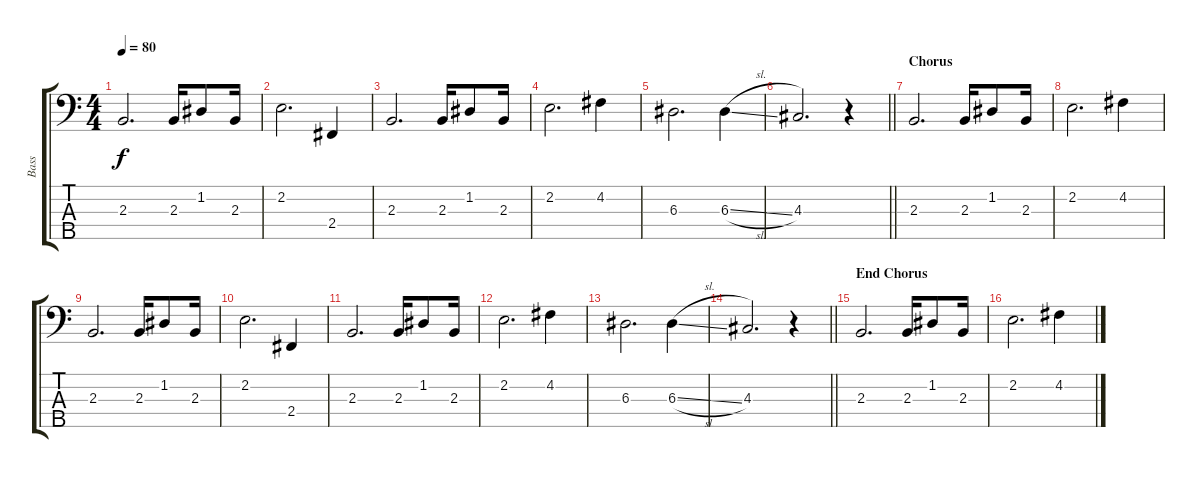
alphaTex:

\track ("Bass" "Bass") {instrument electricbassfinger}
\staff {score tabs}
\tuning (G2 D2 A1 E1 B0) {hide}
\ts (4 4)
\tempo 80
\clef f4
\ks c
2.3.2{d dy f} 2.3.16 1.2.8 2.3.16 |
2.2.2{d} 2.4.4 |
2.3.2{d} 2.3.16 1.2.8 2.3.16 |
2.2.2{d} 4.2.4 |
6.3.2{d} 6.3{sl}.4 |
\barLineRight lightlight
4.3.2{d} r.4 |
\section ("" "Chorus")
2.3.2{d} 2.3.16 1.2.8 2.3.16 |
2.2.2{d} 4.2.4 |
2.3.2{d} 2.3.16 1.2.8 2.3.16 |
2.2.2{d} 2.4.4 |
2.3.2{d} 2.3.16 1.2.8 2.3.16 |
2.2.2{d} 4.2.4 |
6.3.2{d} 6.3{sl}.4 |
\barLineRight lightlight
4.3.2{d} r.4 |
\section ("" "End Chorus")
2.3.2{d} 2.3.16 1.2.8 2.3.16 |
2.2.2{d} 4.2.4
